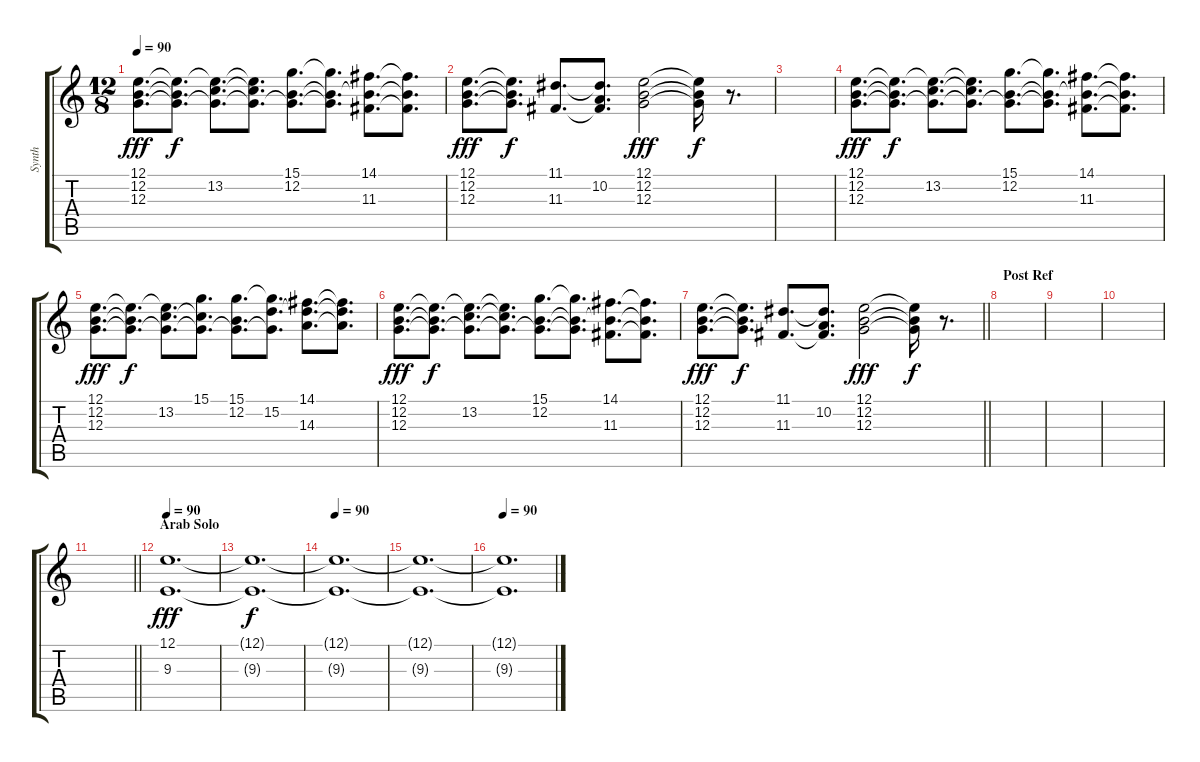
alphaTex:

\track ("Synth" "Synth") {instrument synthstrings2}
\staff {score tabs}
\tuning (E4 B3 G3 D3 A2 E2) {hide}
\ts (12 8)
\tempo 90
\clef g2
\ks c
(12.1 12.2 12.3).8{d dy fff} (12.1{t} 12.2{t} 12.3{t}).8{d dy f} (12.1{t} 13.2 12.3{t}).8{d} (12.1{t} 13.2{t} 12.3{t}).8{d} (15.1 12.2 12.3{t}).8{d} (15.1{t} 12.2{t} 12.3{t}).8{d} (14.1 12.2{t} 11.3).8{d} (14.1{t} 12.2{t} 11.3{t}).8{d} |
(12.1 12.2 12.3).8{d dy fff} (12.1{t} 12.2{t} 12.3{t}).8{d dy f} (11.1 11.3).8{d} (11.1{t} 10.2 11.3{t}).8{d} (12.1 12.2 12.3).2{dy fff} (12.1{t} 12.2{t} 12.3{t}).16{dy f} r.8{d} |
|
(12.1 12.2 12.3).8{d dy fff} (12.1{t} 12.2{t} 12.3{t}).8{d dy f} (12.1{t} 13.2 12.3{t}).8{d} (12.1{t} 13.2{t} 12.3{t}).8{d} (15.1 12.2 12.3{t}).8{d} (15.1{t} 12.2{t} 12.3{t}).8{d} (14.1 12.2{t} 11.3).8{d} (14.1{t} 12.2{t} 11.3{t}).8{d} |
(12.1 12.2 12.3).8{d dy fff} (12.1{t} 12.2{t} 12.3{t}).8{d dy f} (12.1{t} 13.2 12.3{t}).8{d} (15.1 13.2{t} 12.3{t}).8{d} (15.1 12.2 12.3{t}).8{d} (15.1{t} 15.2 12.3{t}).8{d} (14.1 15.2{t} 14.3).8{d} (14.1{t} 15.2{t} 14.3{t}).8{d} |
(12.1 12.2 12.3).8{d dy fff} (12.1{t} 12.2{t} 12.3{t}).8{d dy f} (12.1{t} 13.2 12.3{t}).8{d} (12.1{t} 13.2{t} 12.3{t}).8{d} (15.1 12.2 12.3{t}).8{d} (15.1{t} 12.2{t} 12.3{t}).8{d} (14.1 12.2{t} 11.3).8{d} (14.1{t} 12.2{t} 11.3{t}).8{d} |
\barLineRight lightlight
(12.1 12.2 12.3).8{d dy fff} (12.1{t} 12.2{t} 12.3{t}).8{d dy f} (11.1 11.3).8{d} (11.1{t} 10.2 11.3{t}).8{d} (12.1 12.2 12.3).2{dy fff} (12.1{t} 12.2{t} 12.3{t}).16{dy f} r.8{d} |
\section ("" "Post Ref")
|
|
|
\barLineRight lightlight
|
\section ("" "Arab Solo")
\tempo 90
(12.1 9.3).1{d dy fff instrument tremolostrings} |
(12.1{t} 9.3{t}).1{d dy f} |
\tempo 90
(12.1{t} 9.3{t}).1{d} |
(12.1{t} 9.3{t}).1{d} |
\tempo 90
(12.1{t} 9.3{t}).1{d}
